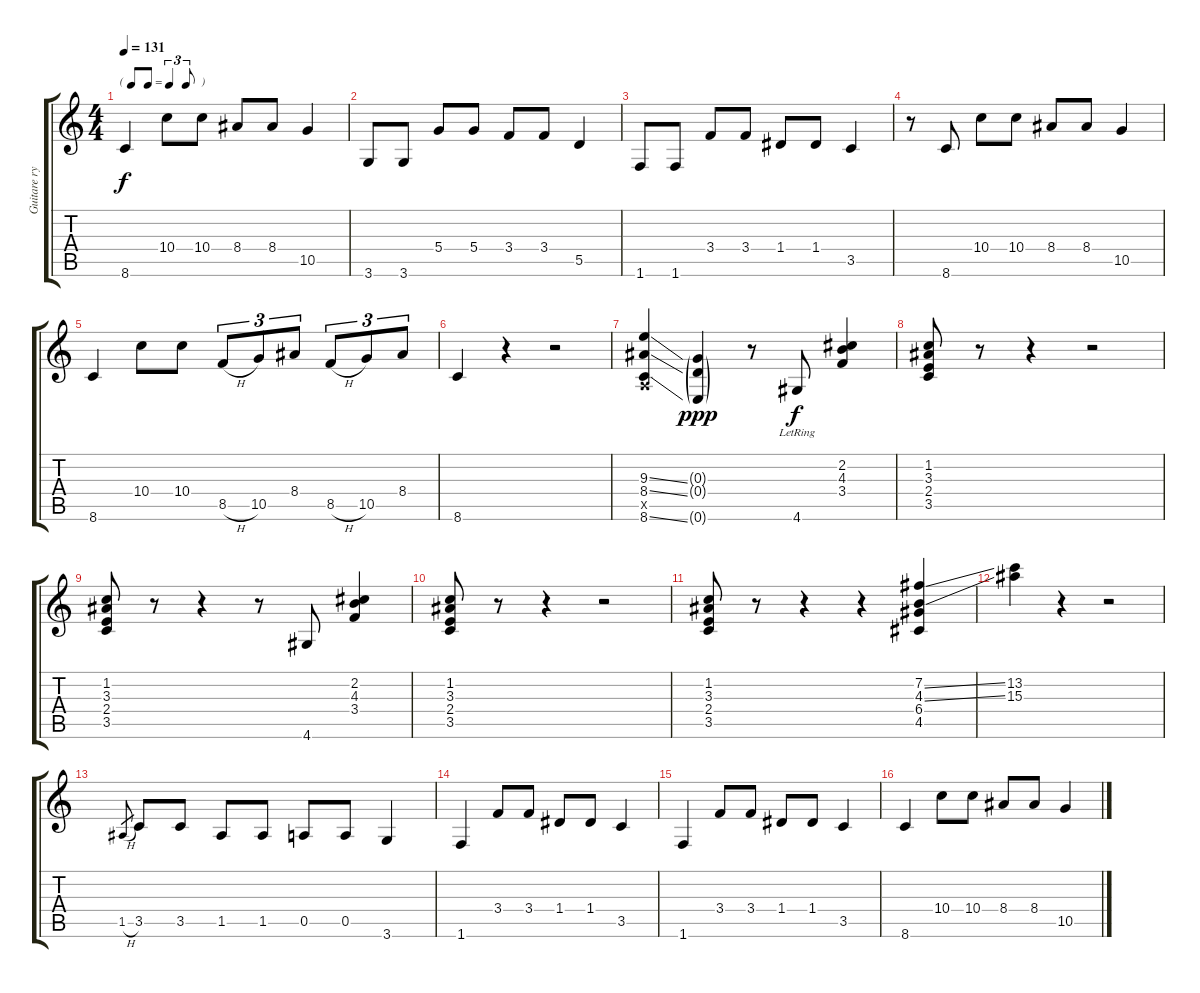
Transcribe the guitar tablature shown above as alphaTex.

\track ("Guitare rythmique" "Guitare ry") {instrument electricguitarclean}
\staff {score tabs}
\tuning (E4 B3 G3 D3 A2 E2) {hide}
\ts (4 4)
\tf triplet8th
\tempo 131
\clef g2
\ks c
8.6.4{dy f} 10.4.8 10.4.8 8.4.8 8.4.8 10.5.4 |
3.6.8 3.6.8 5.4.8 5.4.8 3.4.8 3.4.8 5.5.4 |
1.6.8 1.6.8 3.4.8 3.4.8 1.4.8 1.4.8 3.5.4 |
r.8 8.6.8 10.4.8 10.4.8 8.4.8 8.4.8 10.5.4 |
8.6.4 10.4.8 10.4.8 8.5{h}.8{tu (3 2)} 10.5.8{tu (3 2)} 8.4.8{tu (3 2)} 8.5{h}.8{tu (3 2)} 10.5.8{tu (3 2)} 8.4.8{tu (3 2)} |
8.6.4 r.4 r.2 |
(9.3{ss} 8.4{ss} 0.5{x} 8.6{ss}).4 (0.3{g} 0.4{g} 0.6{g}).4{dy ppp} r.8 4.6{lr}.8{dy f} (2.2 4.3 3.4).4 |
(1.2 3.3 2.4 3.5).8 r.8 r.4 r.2 |
(1.2 3.3 2.4 3.5).8 r.8 r.4 r.8 4.6.8 (2.2 4.3 3.4).4 |
(1.2 3.3 2.4 3.5).8 r.8 r.4 r.2 |
(1.2 3.3 2.4 3.5).8 r.8 r.4 r.4 (7.2{ss} 4.3{ss} 6.4 4.5).4 |
(13.2 15.3).4 r.4 r.2 |
1.5{h}.8{gr} 3.5.8 3.5.8 1.5.8 1.5.8 0.5.8 0.5.8 3.6.4 |
1.6.4 3.4.8 3.4.8 1.4.8 1.4.8 3.5.4 |
1.6.4 3.4.8 3.4.8 1.4.8 1.4.8 3.5.4 |
8.6.4 10.4.8 10.4.8 8.4.8 8.4.8 10.5.4
